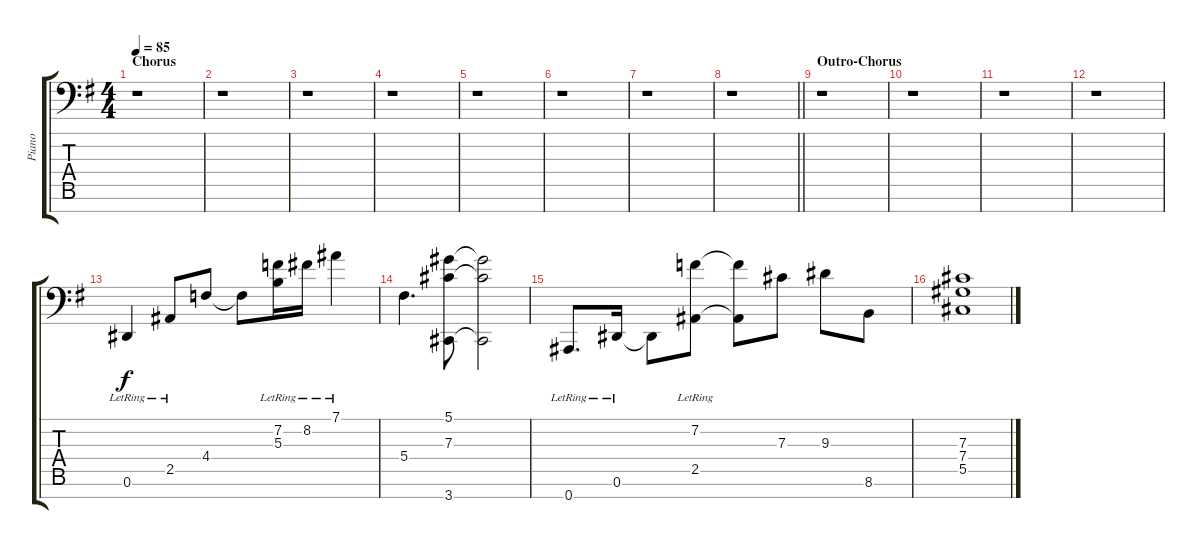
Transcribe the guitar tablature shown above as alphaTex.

\track ("Piano" "Piano") {instrument brightacousticpiano}
\staff {score tabs}
\tuning (Eb4 Bb3 Gb3 Db3 Ab2 Eb2 Bb1) {hide}
\ts (4 4)
\section ("" "Chorus")
\tempo 85
\clef f4
\ks g
r.1{dy f} |
r.1 |
r.1 |
r.1 |
r.1 |
r.1 |
r.1 |
\barLineRight lightlight
r.1 |
\section ("" "Outro-Chorus")
r.1 |
r.1 |
r.1 |
r.1 |
0.6{lr}.4 2.5{lr}.8 4.4.8 4.4{t}.8 (7.2 5.3{lr}).16 8.2{lr}.16 7.1{lr}.4 |
5.4.4{d} (5.1 7.3 3.7).8 (5.1{t} 7.3{t} 3.7{t}).2 |
0.7{lr}.8{d} 0.6{lr}.16 0.6{t}.8 (7.2 2.5{lr}).8 (7.2{t} 2.5{t}).8 7.3.8 9.3.8 8.6.8 |
(7.3 7.4 5.5).1
